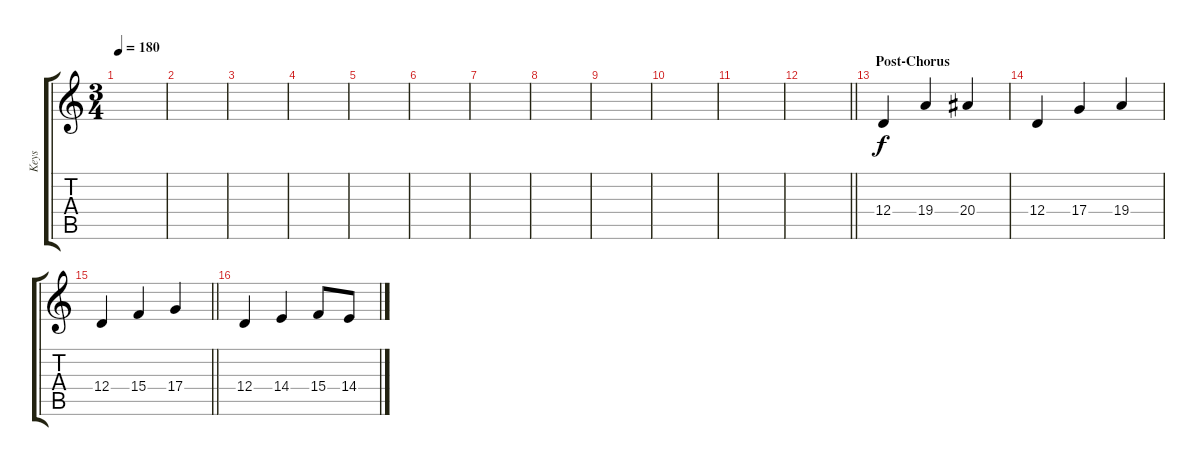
\track ("Keys" "Keys") {instrument lead2sawtooth}
\staff {score tabs}
\tuning (E4 B3 G3 D3 A2 E2) {hide}
\ts (3 4)
\tempo 180
\clef g2
\ks c
|
|
|
|
|
|
|
|
|
|
|
\barLineRight lightlight
|
\section ("" "Post-Chorus")
12.4.4 19.4.4 20.4.4 |
12.4.4 17.4.4 19.4.4 |
\barLineRight lightlight
12.4.4 15.4.4 17.4.4 |
12.4.4 14.4.4 15.4.8 14.4.8
